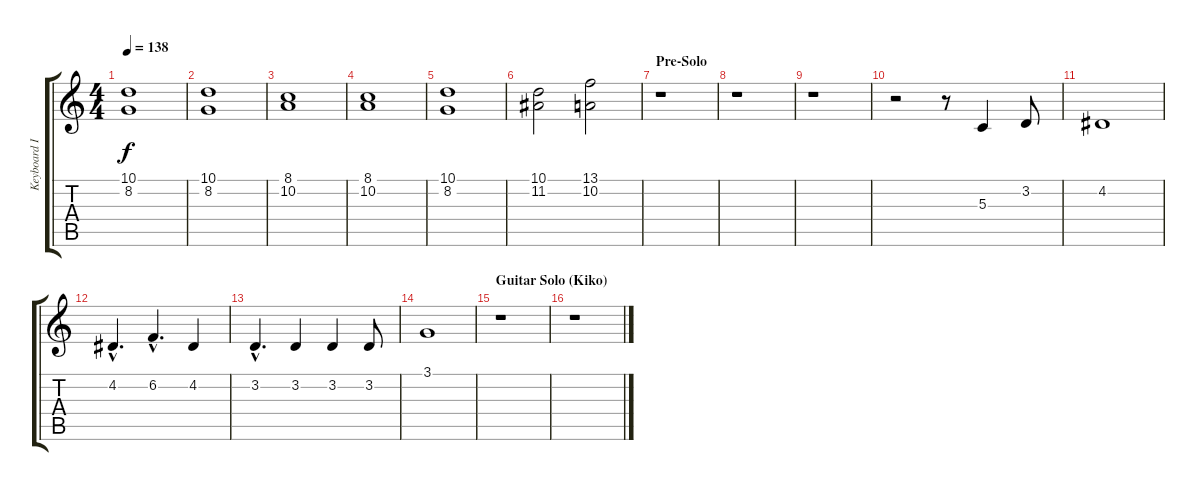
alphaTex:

\track ("Keyboard II" "Keyboard I") {instrument synthstrings1}
\staff {score tabs}
\tuning (E4 B3 G3 D3 A2 E2) {hide}
\ts (4 4)
\tempo 138
\clef g2
\ks c
(10.1 8.2).1{dy f} |
(10.1 8.2).1 |
(8.1 10.2).1 |
(8.1 10.2).1 |
(10.1 8.2).1 |
(10.1 11.2).2 (13.1 10.2).2 |
\section ("" "Pre-Solo")
r.1 |
r.1 |
r.1 |
r.2 r.8 5.3.4 3.2.8 |
4.2.1 |
4.2{hac}.4{d} 6.2{hac}.4{d} 4.2.4 |
3.2{hac}.4{d} 3.2.4 3.2.4 3.2.8 |
3.1.1 |
\section ("" "Guitar Solo (Kiko)")
r.1 |
r.1
